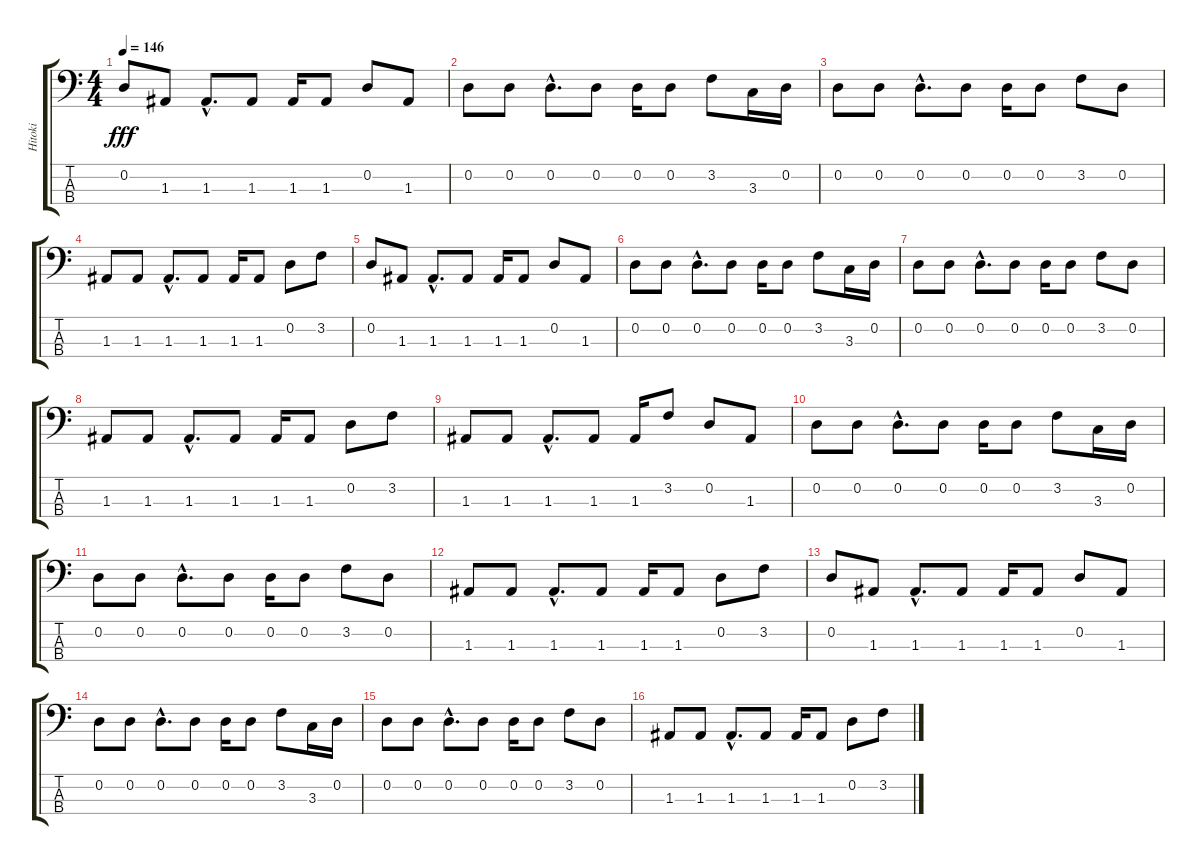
\track ("Hitoki" "Hitoki") {instrument electricbassfinger}
\staff {score tabs}
\tuning (G2 D2 A1 E1) {hide}
\ts (4 4)
\tempo 146
\clef f4
\ks c
0.2.8{dy fff} 1.3.8 1.3{hac}.8{d} 1.3.8 1.3.16 1.3.8 0.2.8 1.3.8 |
0.2.8 0.2.8 0.2{hac}.8{d} 0.2.8 0.2.16 0.2.8 3.2.8 3.3.16 0.2.16 |
0.2.8 0.2.8 0.2{hac}.8{d} 0.2.8 0.2.16 0.2.8 3.2.8 0.2.8 |
1.3.8 1.3.8 1.3{hac}.8{d} 1.3.8 1.3.16 1.3.8 0.2.8 3.2.8 |
0.2.8 1.3.8 1.3{hac}.8{d} 1.3.8 1.3.16 1.3.8 0.2.8 1.3.8 |
0.2.8 0.2.8 0.2{hac}.8{d} 0.2.8 0.2.16 0.2.8 3.2.8 3.3.16 0.2.16 |
0.2.8 0.2.8 0.2{hac}.8{d} 0.2.8 0.2.16 0.2.8 3.2.8 0.2.8 |
1.3.8 1.3.8 1.3{hac}.8{d} 1.3.8 1.3.16 1.3.8 0.2.8 3.2.8 |
1.3.8 1.3.8 1.3{hac}.8{d} 1.3.8 1.3.16 3.2.8 0.2.8 1.3.8 |
0.2.8 0.2.8 0.2{hac}.8{d} 0.2.8 0.2.16 0.2.8 3.2.8 3.3.16 0.2.16 |
0.2.8 0.2.8 0.2{hac}.8{d} 0.2.8 0.2.16 0.2.8 3.2.8 0.2.8 |
1.3.8 1.3.8 1.3{hac}.8{d} 1.3.8 1.3.16 1.3.8 0.2.8 3.2.8 |
0.2.8 1.3.8 1.3{hac}.8{d} 1.3.8 1.3.16 1.3.8 0.2.8 1.3.8 |
0.2.8 0.2.8 0.2{hac}.8{d} 0.2.8 0.2.16 0.2.8 3.2.8 3.3.16 0.2.16 |
0.2.8 0.2.8 0.2{hac}.8{d} 0.2.8 0.2.16 0.2.8 3.2.8 0.2.8 |
1.3.8 1.3.8 1.3{hac}.8{d} 1.3.8 1.3.16 1.3.8 0.2.8 3.2.8
